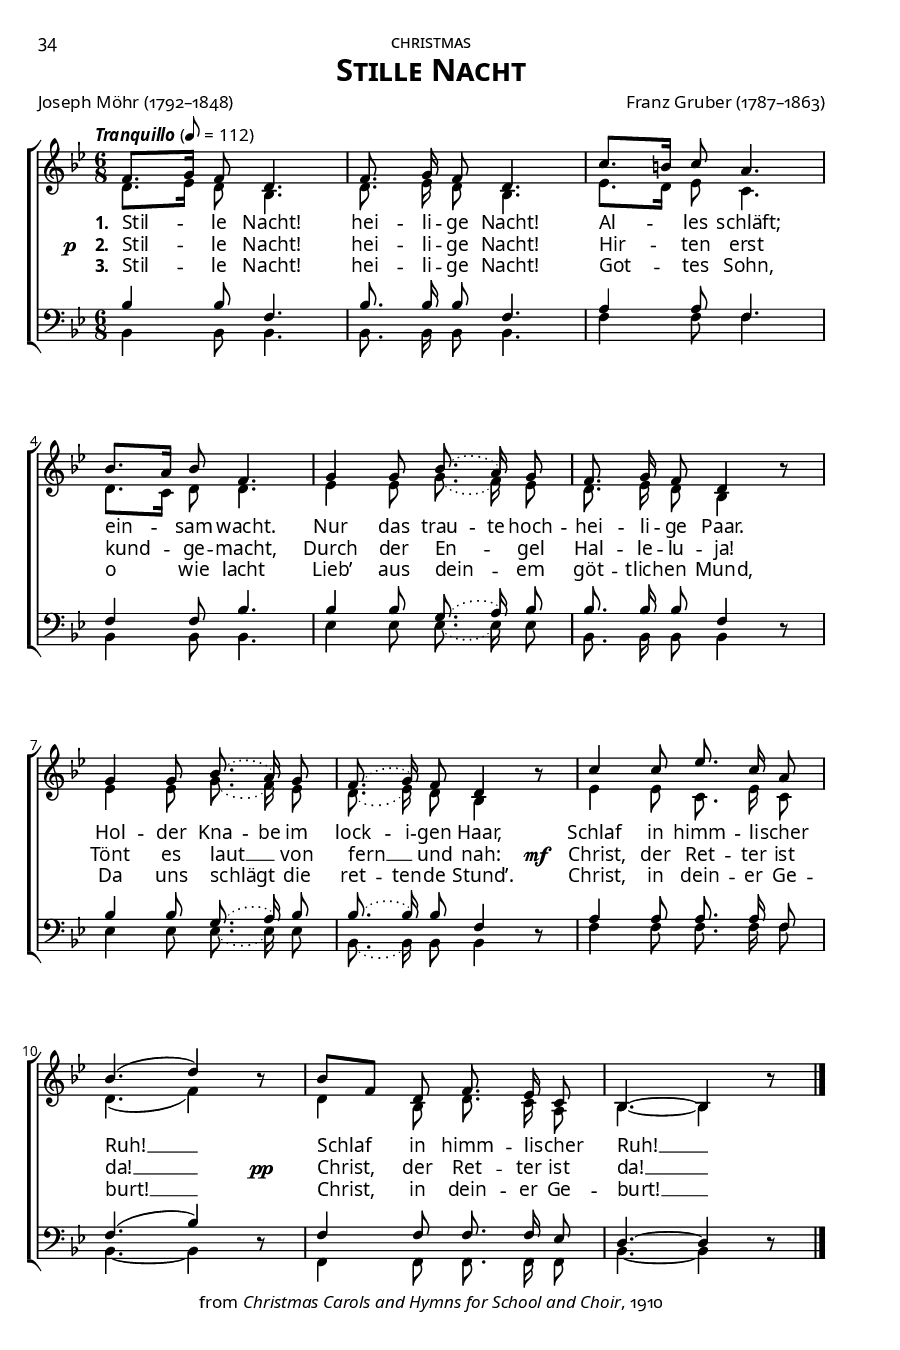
\version "2.14.2"
\include "util.ly"
\header {
  title = \markup{\override #'(font-name . "Garamond Premier Pro Semibold"){ \abs-fontsize #15 \smallCapsOldStyle"Stille Nacht"}}
  poet = \markup\oldStyleNum"Joseph Möhr (1792–1848)"
  composer = \markup\oldStyleNum"Franz Gruber (1787–1863)"
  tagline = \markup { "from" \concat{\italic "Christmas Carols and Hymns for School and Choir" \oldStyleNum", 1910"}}
}
\paper {
  paper-height = 9\in
  paper-width = 6\in
  indent = 0\in
  %system-system-spacing = #'((basic-distance . 10) (padding . 0))
  %system-system-spacing =
  %  #'((basic-distance . 0)
  %     (minimum-distance . 0)
  %     (padding . -0.35)
  %     (stretchability . 100))
  ragged-last-bottom = ##f
  ragged-bottom = ##f
  two-sided = ##t
  inner-margin = 0.5\in
  outer-margin = 0.25\in
  top-margin = 0.25\in
  bottom-margin = 0.25\in
  first-page-number = #034
  print-first-page-number = ##t
  headerLine = \markup{\override #'(font-name . "Garamond Premier Pro") \smallCapsOldStyle"christmas"}
  oddHeaderMarkup = \markup\fill-line{
     \override #'(font-name . "Garamond Premier Pro")\abs-fontsize #8.5
     \combine 
        \fill-line{"" \on-the-fly #print-page-number-check-first
        \oldStylePageNum""
        }
        \fill-line{\headerLine}
  }
  evenHeaderMarkup = \markup {
     \override #'(font-name . "Garamond Premier Pro")\abs-fontsize #8.5
     \combine
        \on-the-fly #print-page-number-check-first
        \oldStylePageNum""
        \fill-line{\headerLine}
  }
}
#(set-global-staff-size 15) \paper{ #(define fonts (make-pango-font-tree "GoudyOlSt BT" "Garamond Premier Pro" "Garamond Premier Pro" (/ 15 20))) }
global = {
  \key bes \major
  \time 6/8
  \autoBeamOff
  \override DynamicLineSpanner #'staff-padding = #0.0
  \override DynamicLineSpanner #'Y-extent = #'(-1 . 1)
}

sopMusic = \relative c' {
  \tempo \markup\italic"Tranquillo" 8 = 112
  \slurDotted 
  f8.[ g16] f8 d4. |
  f8. g16 f8 d4. |
  c'8.[ b16] c8 a4. | \break
  bes8.[ a16] bes8 f4. |
  
  g4 g8 bes8.( a16) g8 |
  f8.\noBeam g16\noBeam f8 d4 bes'8\rest | \break
  g4 g8 bes8.( a16) g8 |
  f8.\noBeam( g16\noBeam) f8 d4 bes'8\rest |
  
  \slurSolid c4 c8\noBeam ees8.\noBeam c16\noBeam a8 | \break
  bes4.( d4) bes8\rest |
  bes8[ f] d8 f8.\noBeam ees16\noBeam c8 |
  bes4.~bes4 bes'8\rest \bar "|."
}
sopWords = \lyricmode {
  
}

altoMusic = \relative c' {
  \slurDotted 
  d8.[ ees16] d8 bes4. |
  d8. ees16 d8 bes4. |
  ees8.[ d16] ees8 c4. |
  d8.[ c16] d8 d4. |
  
  ees4 ees8 g8.( f16) ees8 |
  d8.\noBeam ees16\noBeam d8\noBeam bes4 s8 |
  ees4 ees8 g8.( f16) ees8 |
  d8.\noBeam( ees16\noBeam) d8 bes4 s8 |
  
  \slurSolid ees4 ees8 c8.\noBeam ees16\noBeam c8 |
  d4.( f4) s8 |
  d4 bes8 d8.\noBeam c16\noBeam a8 |
  bes4.~ bes4 s8 \bar "|."
}
altoWords = \lyricmode {
  \dropLyricsV
  \set stanza = #"1. "
  Stil -- le Nacht!
  hei -- li -- ge Nacht!
  Al -- les schläft;
  ein -- sam wacht.
  Nur das
  \set ignoreMelismata = ##t
  trau -- te hoch -- hei -- li -- ge Paar. 
  Hol -- der Kna -- be im lock -- i -- gen Haar,
  \unset ignoreMelismata
  Schlaf in himm -- li -- scher Ruh! __ 
  Schlaf in himm -- li -- scher Ruh! __
}
altoWordsII = {
  \dropLyricsV
  \set stanza = \markup\concat{\dynamic"p   " "2. "}
  \lyricmode {
    Stil -- le Nacht!
    hei -- li -- ge Nacht!
    Hir -- ten erst kund -- ge -- macht,
    Durch der En -- gel Hal -- le -- lu -- ja!
    Tönt es laut __ von fern __ und nah:
  }
  \set stanza = \markup\dynamic"mf  "
  \lyricmode {
    Christ, der Ret -- ter ist da! __
  }
  \set stanza = \markup\dynamic"pp      "
  \lyricmode {
    Christ, der Ret -- ter ist da! __
  }
}
altoWordsIII = \lyricmode {
  \dropLyricsV
  \set stanza = #"3. "
  Stil -- le Nacht!
  hei -- li -- ge Nacht!
  Got -- tes Sohn, o wie lacht
  Lieb’ aus dein -- em göt -- tlich -- en Mund,
  Da uns schlägt die
  \set ignoreMelismata = ##t
  ret -- ten -- de Stund’. 
  \unset ignoreMelismata
  Christ, in dein -- er Ge -- burt! __
  Christ, in dein -- er Ge -- burt! __
}
altoWordsIV = \lyricmode {
\set ignoreMelismata = ##t
%\markup\italic 
  
}

tenorMusic = \relative c' {
  \slurDotted 
  bes4 bes8 f4. |
  bes8. bes16 bes8 f4. |
  a4 a8 f4. |
  f4 f8 bes4. |
  
  bes4 bes8 g8.( a16) bes8 |
  bes8.\noBeam bes16\noBeam bes8 f4 s8 |
  bes4 bes8 g8.( a16) bes8 |
  bes8.\noBeam( bes16\noBeam) bes8 f4 s8 |
  
  a4 a8\noBeam a8.\noBeam a16\noBeam f8 |
  \slurSolid f4.( bes4) s8 |
  f4 f8\noBeam f8.\noBeam f16\noBeam ees8 |
  d4.~d4 s8 \bar "|."
}
tenorWords = \lyricmode {

}

bassMusic = \relative c {
  \slurDotted 
  bes4 bes8 bes4. |
  bes8. bes16 bes8 bes4. |
  f'4 f8 f4. |
  bes,4 bes8 bes4. |
  
  ees4 ees8 ees8.( ees16) ees8 |
  bes8.\noBeam bes16\noBeam bes8\noBeam bes4 d8\rest |
  ees4 ees8 ees8.( ees16) ees8 |
  bes8.\noBeam( bes16\noBeam) bes8 bes4 d8\rest |
  
  f4 f8\noBeam f8.\noBeam f16\noBeam f8 |
  bes,4.~ bes4 d8\rest |
  f,4 f8\noBeam f8.\noBeam f16\noBeam f8 |
  bes4.~ bes4 d8\rest \bar "|."
}
bassWords = \lyricmode {

}

\score {
  <<
   \new ChoirStaff <<
%    \new Lyrics = sopranos \with { \override VerticalAxisGroup #'nonstaff-relatedstaff-spacing = #'((basic-distance . 1)) }
    \new Staff = women <<
      \new Voice = "sopranos" { \voiceOne << \global \sopMusic >> }
      \new Voice = "altos" { \voiceTwo << \global \altoMusic >> }
    >>
    \new Lyrics \with { alignAboveContext = #"women" \override VerticalAxisGroup #'nonstaff-relatedstaff-spacing = #'((basic-distance . 1))} \lyricsto "sopranos" \sopWords
    \new Lyrics = "altosIV"  \with { alignBelowContext = #"women" \override VerticalAxisGroup #'nonstaff-relatedstaff-spacing = #'((basic-distance . 1))} \lyricsto "sopranos" \altoWordsIV
    \new Lyrics = "altosIII"  \with { alignBelowContext = #"women" \override VerticalAxisGroup #'nonstaff-relatedstaff-spacing = #'((basic-distance . 1))} \lyricsto "sopranos" \altoWordsIII
    \new Lyrics = "altosII"  \with { alignBelowContext = #"women" \override VerticalAxisGroup #'nonstaff-relatedstaff-spacing = #'((basic-distance . 1))} \lyricsto "sopranos" \altoWordsII
    \new Lyrics = "altos"  \with { alignBelowContext = #"women" \override VerticalAxisGroup #'nonstaff-relatedstaff-spacing = #'((basic-distance . 1))} \lyricsto "sopranos" \altoWords
   \new Staff = men <<
      \clef bass
      \new Voice = "tenors" { \voiceOne << \global \tenorMusic >> }
      \new Voice = "basses" { \voiceTwo << \global \bassMusic >> }
    >>
    \new Lyrics \with { alignAboveContext = #"men" \override VerticalAxisGroup #'nonstaff-relatedstaff-spacing = #'((basic-distance . 1)) } \lyricsto "tenors" \tenorWords
    \new Lyrics \with { alignBelowContext = #"men" \override VerticalAxisGroup #'nonstaff-relatedstaff-spacing = #'((basic-distance . 1)) } \lyricsto "basses" \bassWords
  >>
%    \new PianoStaff << \new Staff { \new Voice { \pianoRH } } \new Staff { \clef "bass" \pianoLH } >>
  >>
  \layout {
    \context {
      \Score
      %\override SpacingSpanner #'base-shortest-duration = #(ly:make-moment 1 8)
      %\override SpacingSpanner #'common-shortest-duration = #(ly:make-moment 1 4)
    }
    \context {
      % Remove all empty staves
      % \Staff \RemoveEmptyStaves \override VerticalAxisGroup #'remove-first = ##t
    }
    \context {
      \Lyrics
      \override LyricText #'X-offset = #center-on-word
    }
  }
}

